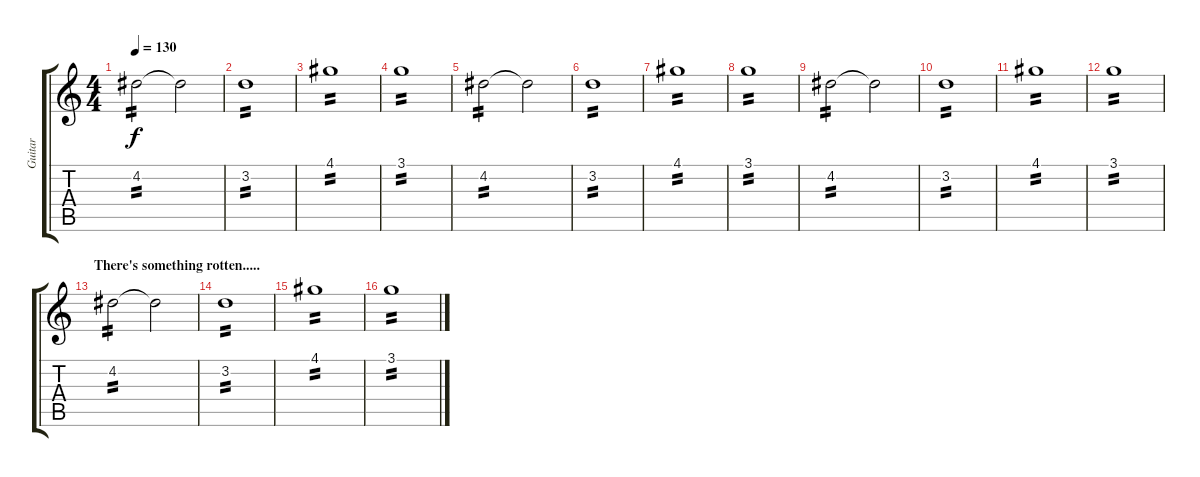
\track ("Guitar" "Guitar") {instrument electricguitarjazz}
\staff {score tabs}
\tuning (E4 B3 G3 D3 A2 E2) {hide}
\ts (4 4)
\tempo 130
\clef g2
\ks c
4.2.2{tp 2 dy f} 4.2{t}.2 |
3.2.1{tp 2} |
4.1.1{tp 2} |
3.1.1{tp 2} |
4.2.2{tp 2} 4.2{t}.2 |
3.2.1{tp 2} |
4.1.1{tp 2} |
3.1.1{tp 2} |
4.2.2{tp 2} 4.2{t}.2 |
3.2.1{tp 2} |
4.1.1{tp 2} |
3.1.1{tp 2} |
\section ("" "There's something rotten.....")
4.2.2{tp 2} 4.2{t}.2 |
3.2.1{tp 2} |
4.1.1{tp 2} |
3.1.1{tp 2}
